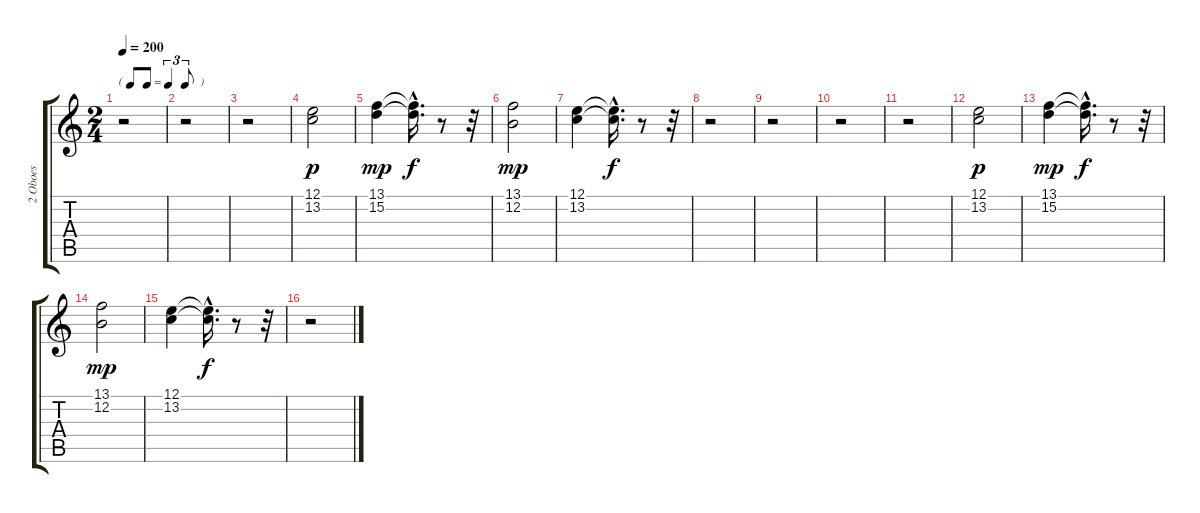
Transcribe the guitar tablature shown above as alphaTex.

\track ("2 Oboes" "2 Oboes") {instrument oboe}
\staff {score tabs}
\tuning (E4 B3 G3 D3 A2 E2) {hide}
\ts (2 4)
\tf triplet8th
\tempo 200
\clef g2
\ks c
r.2{dy f} |
r.2 |
r.2 |
(12.1 13.2).2{dy p} |
(13.1 15.2).4{dy mp} (13.1{hac t} 15.2{hac t}).16{d dy f} r.8 r.32 |
(13.1 12.2).2{dy mp} |
(12.1 13.2).4 (12.1{hac t} 13.2{hac t}).16{d dy f} r.8 r.32 |
r.2 |
r.2 |
r.2 |
r.2 |
(12.1 13.2).2{dy p} |
(13.1 15.2).4{dy mp} (13.1{hac t} 15.2{hac t}).16{d dy f} r.8 r.32 |
(13.1 12.2).2{dy mp} |
(12.1 13.2).4 (12.1{hac t} 13.2{hac t}).16{d dy f} r.8 r.32 |
r.2
